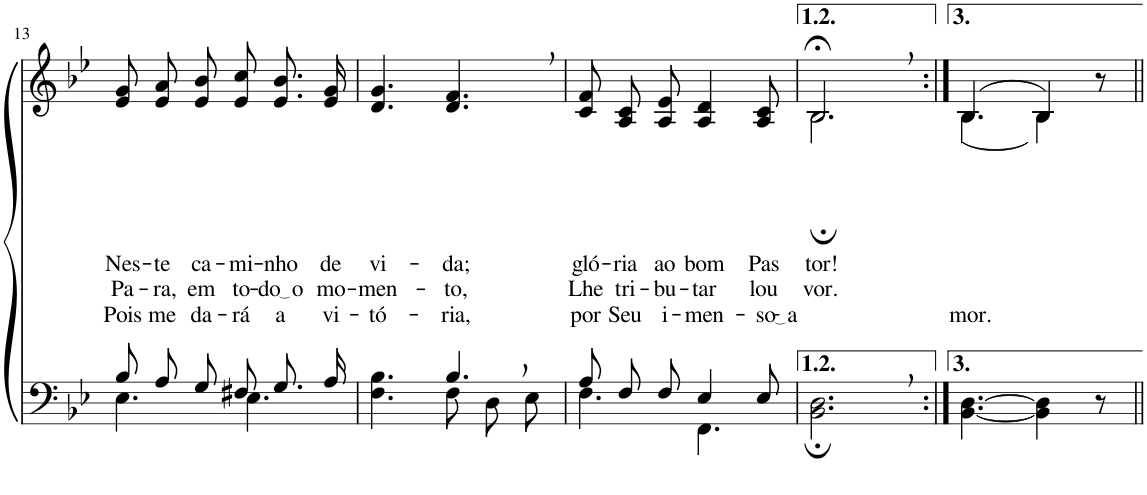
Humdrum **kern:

**kern	**kern	**text	**text	**text
*part2	*part1	*part1	*part1	*part1
*staff2	*staff1	*staff1	*staff1	*staff1
*I"Parte III e IV	*I"Parte I e II	*	*	*
!!LO:PB:g=z
*clefF4	*clefG2	*	*	*
*Trd-1c-2	*Trd-1c-2	*	*	*
*k[b-e-]	*k[b-e-]	*	*	*
*M6/8	*M6/8	*	*	*
=13	=13	=13	=13	=13
*^	*	*	*	*
!	!	!	!LO:LY:b	!LO:LY:b	!LO:LY:b
8B-/L	4.E-\	8e-/ 8g/L	Nes-	Pa-	Pois
!	!	!	!LO:LY:b	!LO:LY:b	!LO:LY:b
8A/	.	8e-/ 8a/	-te	-ra,	me
!	!	!	!LO:LY:b	!LO:LY:b	!LO:LY:b
8G/J	.	8e-/ 8b-/J	ca-	em	da-
!	!	!	!LO:LY:b	!LO:LY:b	!LO:LY:b
8F#X/L	4.E-\	8e-/ 8cc/L	-mi-	to-	-rá
!	!	!	!LO:LY:b	!LO:LY:b	!LO:LY:b
8.G/	.	8.e-/ 8.b-/	-nho	do o	a
!	!	!	!LO:LY:b	!LO:LY:b	!LO:LY:b
16A/Jk	.	16e-/ 16g/Jk	de	mo-	vi-
=14	=14	=14	=14	=14	=14
!	!	!	!LO:LY:b	!LO:LY:b	!LO:LY:b
4.ryy	4.F\ 4.B-\	4.d/ 4.g/	vi-	-men-	-tó-
!	!	!	!LO:LY:b	!LO:LY:b	!LO:LY:b
4.B-,/	8F\L	4.d/, 4.f/,	-da;	-to,	-ria,
.	8D\	.	.	.	.
.	8E-\J	.	.	.	.
=15	=15	=15	=15	=15	=15
!	!	!	!LO:LY:b	!LO:LY:b	!LO:LY:b
8A/L	4.F\	8c/ 8f/L	gló-	Lhe	por
!	!	!	!LO:LY:b	!LO:LY:b	!LO:LY:b
8F/	.	8A/ 8c/	-ria	tri-	Seu
!	!	!	!LO:LY:b	!LO:LY:b	!LO:LY:b
8F/J	.	8A/ 8e-/J	ao	-bu-	i-
!	!	!	!LO:LY:b	!LO:LY:b	!LO:LY:b
4E-/	4.FF\	4A/ 4d/	bom	-tar	-men-
!	!	!	!LO:LY:b	!LO:LY:b	!LO:LY:b
8E-/	.	8A/ 8c/	Pas-	lou-	so a
*v	*v	*	*	*	*
=16	=16	=16	=16	=16
*	*^	*	*	*
!	!	!	!LO:LY:b	!LO:LY:b	!
2.BB-\;, 2.D\;,	2.B-;<,/	2.B-;\	-tor!	-vor.	.
=17:|!	=17:|!	=17:|!	=17:|!	=17:|!	=17:|!
!	!	!	!	!	!LO:LY:b
[4.BB-\ [4.D\	[4.B-/	[4.B-\	.	.	-mor.
4BB-\] 4D\]	4B-/]	4B-\]	.	.	.
8r	8r	8ryy	.	.	.
*	*v	*v	*	*	*
=||	=||	=||	=||	=||
*-	*-	*-	*-	*-
